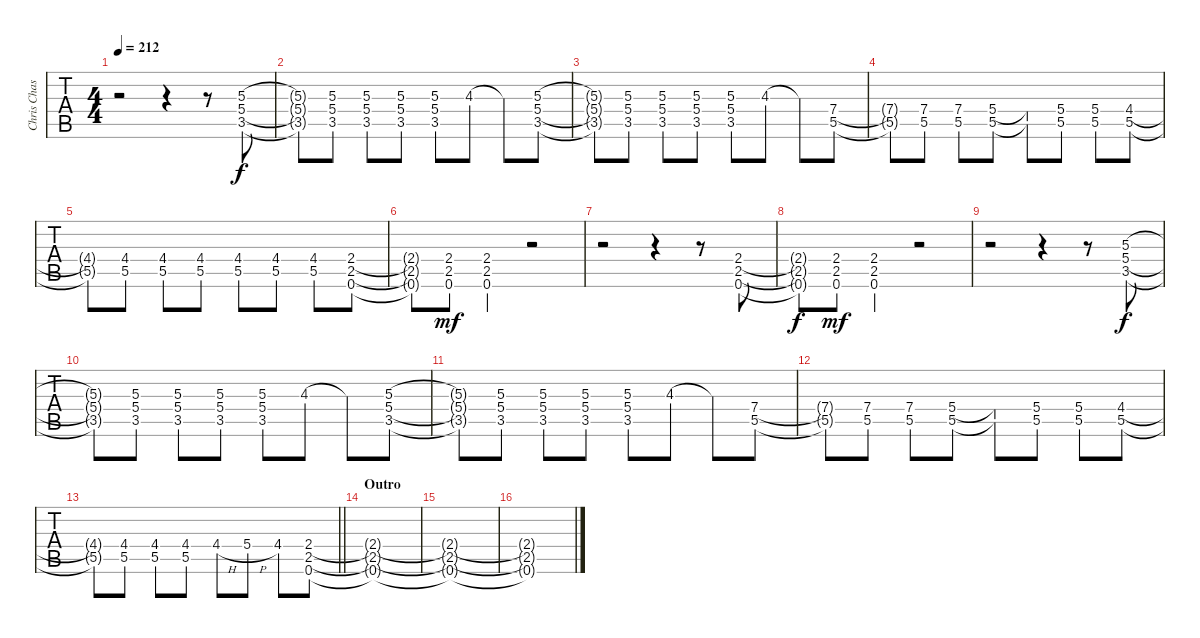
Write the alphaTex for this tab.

\track ("Chris Chasse - Guitar One" "Chris Chas") {instrument distortionguitar}
\staff {tabs}
\tuning (Eb4 Bb3 Gb3 Db3 Ab2 Eb2) {hide}
\ts (4 4)
\tempo 212
\clef g2
\ks c
r.2{dy mf} r.4 r.8 (5.3 5.4 3.5).8{dy f} |
(5.3{t} 5.4{t} 3.5{t}).8 (5.3 5.4 3.5).8 (5.3 5.4 3.5).8 (5.3 5.4 3.5).8 (5.3 5.4 3.5).8 4.3.8 4.3{t}.8 (5.3 5.4 3.5).8 |
(5.3{t} 5.4{t} 3.5{t}).8 (5.3 5.4 3.5).8 (5.3 5.4 3.5).8 (5.3 5.4 3.5).8 (5.3 5.4 3.5).8 4.3.8 4.3{t}.8 (7.4 5.5).8 |
(7.4{t} 5.5{t}).8 (7.4 5.5).8 (7.4 5.5).8 (5.4 5.5).8 (5.4{t} 5.5{t}).8 (5.4 5.5).8 (5.4 5.5).8 (4.4 5.5).8 |
(4.4{t} 5.5{t}).8 (4.4 5.5).8 (4.4 5.5).8 (4.4 5.5).8 (4.4 5.5).8 (4.4 5.5).8 (4.4 5.5).8 (2.4 2.5 0.6).8 |
(2.4{t} 2.5{t} 0.6{t}).8 (2.4 2.5 0.6).8{dy mf} (2.4 2.5 0.6).4 r.2 |
r.2 r.4 r.8 (2.4 2.5 0.6).8 |
(2.4{t} 2.5{t} 0.6{t}).8{dy f} (2.4 2.5 0.6).8{dy mf} (2.4 2.5 0.6).4 r.2 |
r.2 r.4 r.8 (5.3 5.4 3.5).8{dy f} |
(5.3{t} 5.4{t} 3.5{t}).8 (5.3 5.4 3.5).8 (5.3 5.4 3.5).8 (5.3 5.4 3.5).8 (5.3 5.4 3.5).8 4.3.8 4.3{t}.8 (5.3 5.4 3.5).8 |
(5.3{t} 5.4{t} 3.5{t}).8 (5.3 5.4 3.5).8 (5.3 5.4 3.5).8 (5.3 5.4 3.5).8 (5.3 5.4 3.5).8 4.3.8 4.3{t}.8 (7.4 5.5).8 |
(7.4{t} 5.5{t}).8 (7.4 5.5).8 (7.4 5.5).8 (5.4 5.5).8 (5.4{t} 5.5{t}).8 (5.4 5.5).8 (5.4 5.5).8 (4.4 5.5).8 |
\barLineRight lightlight
(4.4{t} 5.5{t}).8 (4.4 5.5).8 (4.4 5.5).8 (4.4 5.5).8 4.4{h}.8 5.4{h}.8 4.4.8 (2.4 2.5 0.6).8 |
\section ("" "Outro")
(2.4{t} 2.5{t} 0.6{t}).1 |
(2.4{t} 2.5{t} 0.6{t}).1{volume 0} |
(2.4{t} 2.5{t} 0.6{t}).1
